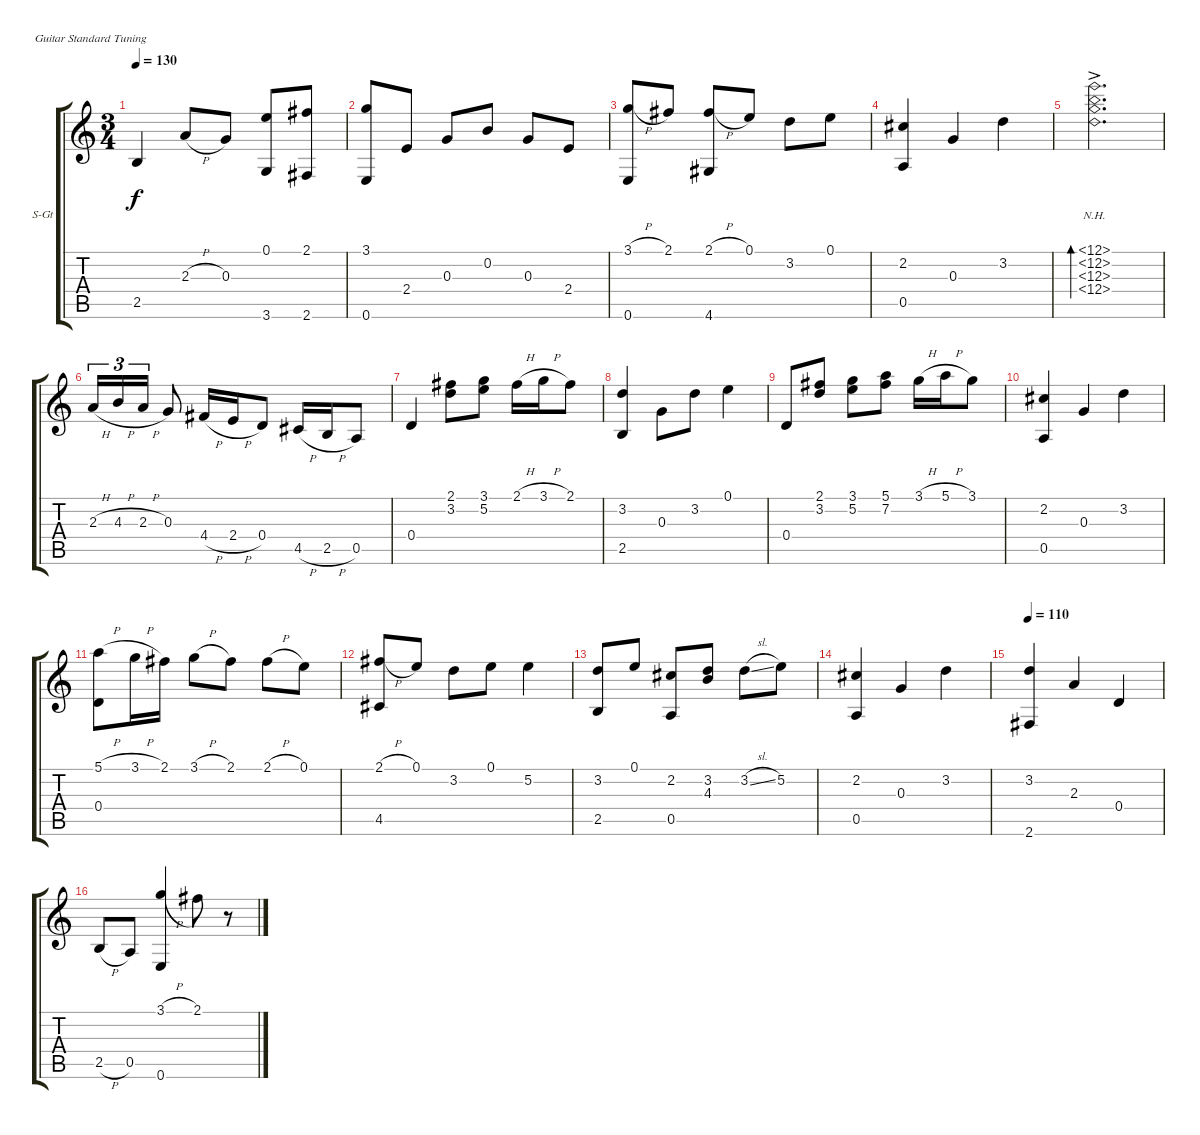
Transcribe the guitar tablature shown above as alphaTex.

\bracketExtendMode groupsimilarinstruments
\firstSystemTrackNameOrientation horizontal
\otherSystemsTrackNameOrientation horizontal
\track ("Guitar 2" "S-Gt") {instrument acousticguitarsteel}
\staff {score tabs}
\tuning (E4 B3 G3 D3 A2 E2)
\ts (3 4)
\tempo 130
\clef g2
\ks c
2.5.4{dy f} 2.3{h}.8 0.3.8 (0.1 3.6).8 (2.1 2.6).8 |
(3.1 0.6).8 2.4.8 0.3.8 0.2.8 0.3.8 2.4.8 |
(3.1{h} 0.6).8 2.1.8 (2.1{h} 4.6).8 0.1.8 3.2.8 0.1.8 |
(2.2 0.5).4 0.3.4 3.2.4 |
(12.1{nh ac} 12.2{nh ac} 12.3{nh ac} 12.4{nh}).2{d bd 247} |
2.3{h}.16{tu (3 2)} 4.3{h}.16{tu (3 2)} 2.3{h}.16{tu (3 2)} 0.3.8 4.4{h}.16 2.4{h}.16 0.4.8 4.5{h}.16 2.5{h}.16 0.5.8 |
0.4.4 (2.1 3.2).8 (3.1 5.2).8 2.1{h}.16 3.1{h}.16 2.1.8 |
(3.2 2.5).4 0.3.8 3.2.8 0.1.4 |
0.4.8 (2.1 3.2).8 (3.1 5.2).8 (5.1 7.2).8 3.1{h}.16 5.1{h}.16 3.1.8 |
(2.2 0.5).4 0.3.4 3.2.4 |
(5.1{h} 0.4).8 3.1{h}.16 2.1.16 3.1{h}.8 2.1.8 2.1{h}.8 0.1.8 |
(2.1{h} 4.5).8 0.1.8 3.2.8 0.1.8 5.2.4 |
(3.2 2.5).8 0.1.8 (2.2 0.5).8 (3.2 4.3).8 3.2{sl}.8 5.2.8 |
(2.2 0.5).4 0.3.4 3.2.4 |
\tempo 110
(3.2 2.6).4 2.3.4 0.4.4 |
2.5{h}.8 0.5.8 (3.1{h} 0.6).4 2.1.8 r.8
